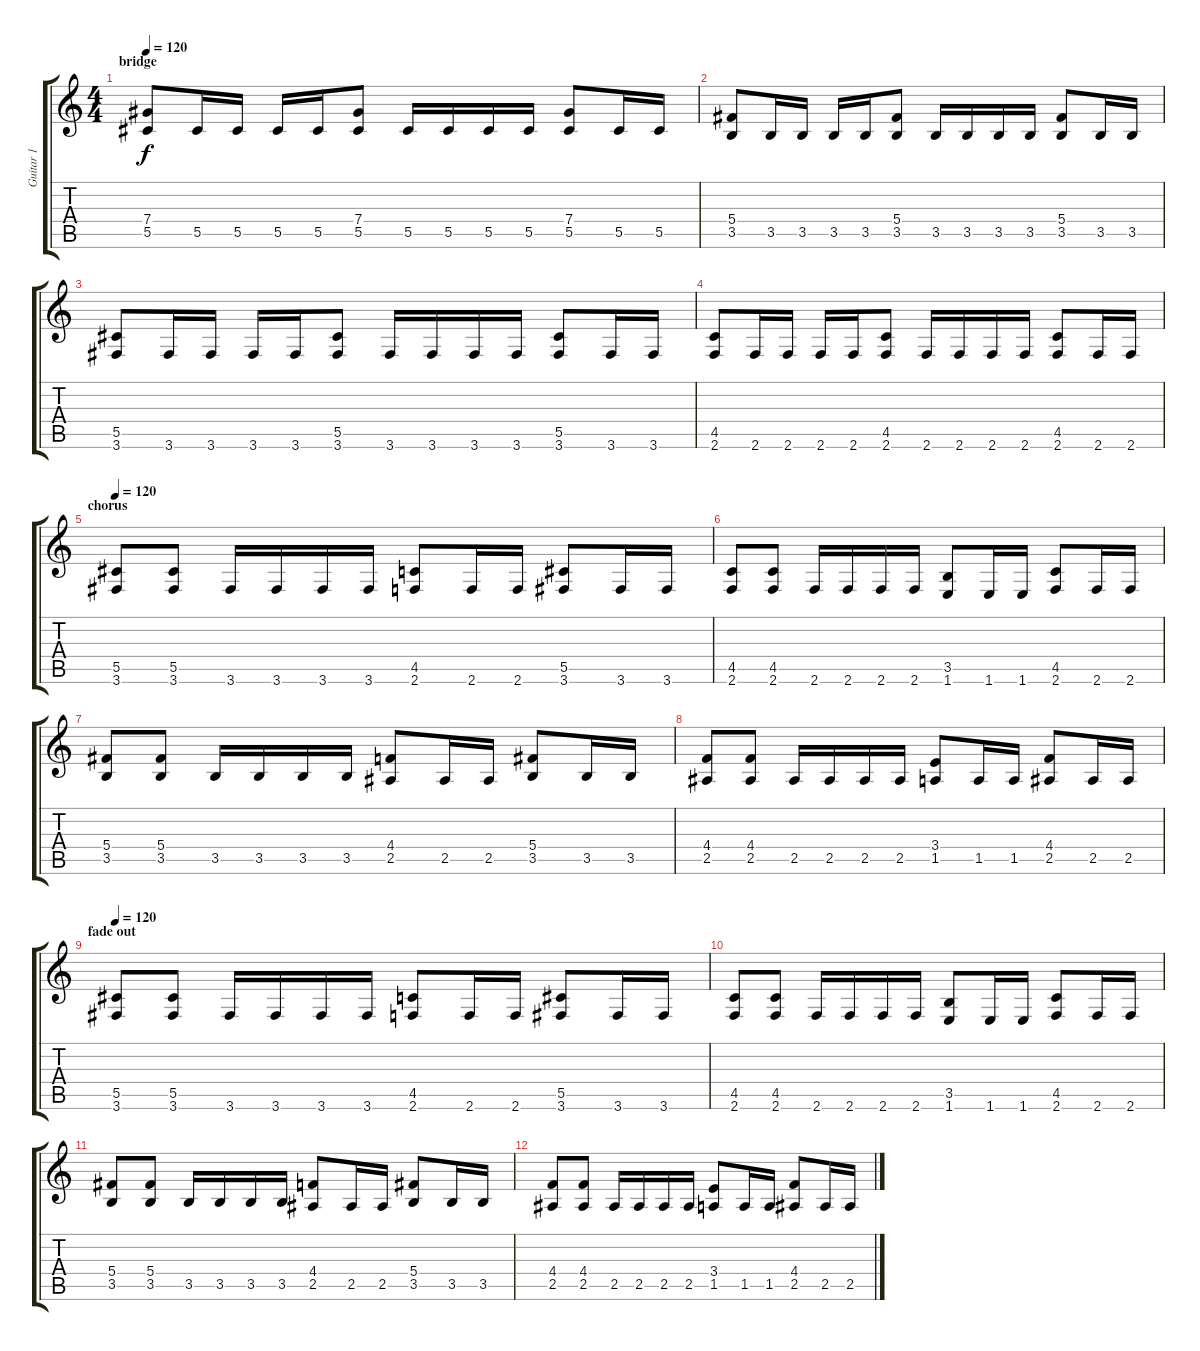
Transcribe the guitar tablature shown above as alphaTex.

\track ("Guitar 1" "Guitar 1") {instrument overdrivenguitar}
\staff {score tabs}
\tuning (Eb4 Bb3 Gb3 Db3 Ab2 Eb2) {hide}
\ts (4 4)
\section ("" "bridge")
\tempo 120
\clef g2
\ks c
(7.4 5.5).8{dy f} 5.5.16 5.5.16 5.5.16 5.5.16 (7.4 5.5).8 5.5.16 5.5.16 5.5.16 5.5.16 (7.4 5.5).8 5.5.16 5.5.16 |
(5.4 3.5).8 3.5.16 3.5.16 3.5.16 3.5.16 (5.4 3.5).8 3.5.16 3.5.16 3.5.16 3.5.16 (5.4 3.5).8 3.5.16 3.5.16 |
(5.5 3.6).8 3.6.16 3.6.16 3.6.16 3.6.16 (5.5 3.6).8 3.6.16 3.6.16 3.6.16 3.6.16 (5.5 3.6).8 3.6.16 3.6.16 |
(4.5 2.6).8 2.6.16 2.6.16 2.6.16 2.6.16 (4.5 2.6).8 2.6.16 2.6.16 2.6.16 2.6.16 (4.5 2.6).8 2.6.16 2.6.16 |
\section ("" "chorus")
\tempo 120
(5.5 3.6).8 (5.5 3.6).8 3.6.16 3.6.16 3.6.16 3.6.16 (4.5 2.6).8 2.6.16 2.6.16 (5.5 3.6).8 3.6.16 3.6.16 |
(4.5 2.6).8 (4.5 2.6).8 2.6.16 2.6.16 2.6.16 2.6.16 (3.5 1.6).8 1.6.16 1.6.16 (4.5 2.6).8 2.6.16 2.6.16 |
(5.4 3.5).8 (5.4 3.5).8 3.5.16 3.5.16 3.5.16 3.5.16 (4.4 2.5).8 2.5.16 2.5.16 (5.4 3.5).8 3.5.16 3.5.16 |
(4.4 2.5).8 (4.4 2.5).8 2.5.16 2.5.16 2.5.16 2.5.16 (3.4 1.5).8 1.5.16 1.5.16 (4.4 2.5).8 2.5.16 2.5.16 |
\section ("" "fade out")
\tempo 120
(5.5 3.6).8{volume 0} (5.5 3.6).8 3.6.16 3.6.16 3.6.16 3.6.16 (4.5 2.6).8 2.6.16 2.6.16 (5.5 3.6).8 3.6.16 3.6.16 |
(4.5 2.6).8 (4.5 2.6).8 2.6.16 2.6.16 2.6.16 2.6.16 (3.5 1.6).8 1.6.16 1.6.16 (4.5 2.6).8 2.6.16 2.6.16 |
(5.4 3.5).8 (5.4 3.5).8 3.5.16 3.5.16 3.5.16 3.5.16 (4.4 2.5).8 2.5.16 2.5.16 (5.4 3.5).8 3.5.16 3.5.16 |
(4.4 2.5).8 (4.4 2.5).8 2.5.16 2.5.16 2.5.16 2.5.16 (3.4 1.5).8 1.5.16 1.5.16 (4.4 2.5).8 2.5.16 2.5.16
